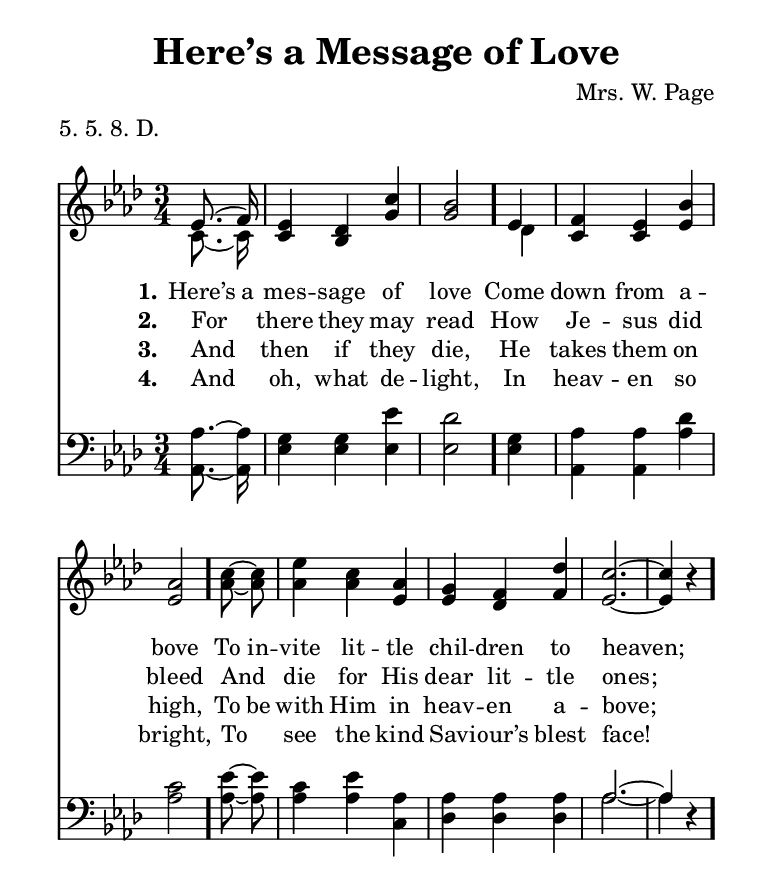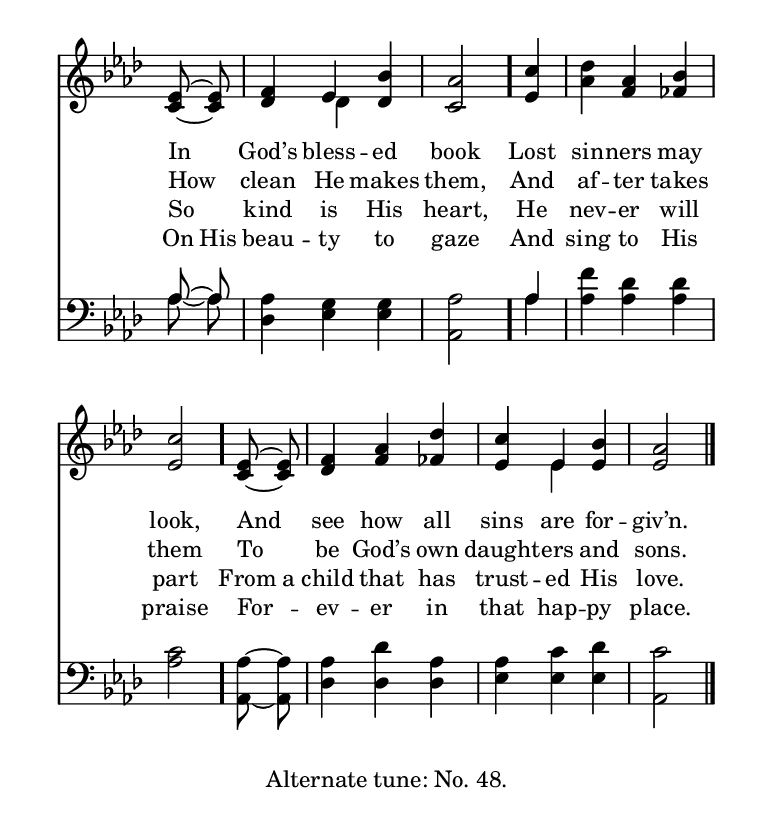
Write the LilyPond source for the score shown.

\include "common/global.ily"
\paper {
  \include "common/paper.ily"
  ragged-bottom = ##t
}

\header{
  %children
  hymnnumber = "301"
  title = "Here’s a Message of Love"
  tunename = "Waters"
  meter = "5. 5. 8. D."
  poet = ""
  composer = "Mrs. W. Page"
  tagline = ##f
}

global = {
  \include "common/overrides.ily"
  \override Staff.TimeSignature.style = #'numbered
  \time 3/4
  \override Score.MetronomeMark.transparent = ##t % hide all fermata changes too
  \tempo 4=90
  \key aes \major
  \partial 4
  \autoBeamOff
}

notesSoprano = {
\global
\relative c' {

  ees8.( f16) | ees4 des c' | bes2
  ees,4 | f ees bes' | aes2
  c8 ~ c8 | ees4 c aes | g f des' | c2. ~ | c4 r
  ees,8 ~ ees | f4 ees bes' | aes2 \eogbreak
  c4 | des aes bes | c2
  ees,8 ~ ees | f4 aes des | c ees, bes' | aes2

  \bar "|."

}
}

notesAlto = {
\global
\relative e' {

  c8. ~ c16 | c4 bes g' | g2
  des4 | c c ees | ees2
  aes8 ~ aes | aes4 aes ees | ees des f | ees2. ~ | ees4 r
  c8 ~ c | des4 des des | c2
  ees4 | aes f fes | ees2
  c8 ~ c | des4 f fes | ees4 ees ees | ees2

}
}

notesTenor = {
\global
\relative a {

  aes8. ~ aes16 |  g4 g ees' | des2
  g,4 | aes aes des | c2
  ees8 ~ ees | c4 ees aes, | aes aes aes | aes2. ~ | aes4 r
  aes8 ~ aes | aes4 g g | aes2
  aes4 | f' des des | c2
  aes8 ~ aes | aes4 des aes | aes c des | c2

}
}

notesBass = {
\global
\relative f, {

  aes8. ~ aes16 | ees'4 ees ees | ees2
  ees4 | aes, aes aes' | aes2
  aes8 ~ aes | aes4 aes c, | des des des | aes'2. ~ | aes4 r
  aes8 ~ aes | des,4 ees ees | aes,2
  aes'4 | aes aes aes | aes2
  aes,8 ~ aes | des4 des des | ees ees ees | aes,2

}
}

wordsA = \lyricmode {
\set stanza = "1."

{ \mon } Here’s a { \moff } mes -- sage of love \bar "."
Come down from a -- bove \bar "."
{ \mon } To in -- { \moff } vite lit -- tle chil -- dren to heaven; \bar "."
In God’s bless -- ed book \bar "."
Lost sin -- ners may look, \bar "."
And see how all sins are for -- giv’n. \bar "."

}

wordsB = \lyricmode {
\set stanza = "2."

For there they may read
How Je -- sus did bleed
And die for His dear lit -- tle ones;
How clean He makes them,
And af -- ter takes them
To be God’s own daught -- ers and sons.

}

wordsC = \lyricmode {
\set stanza = "3."

And then if they die,
He takes them on high,
{ \mon } To be { \moff } with Him in heav -- en a -- bove;
So kind is His heart,
He nev -- er will part
{ \mon } From a { \moff } child that has trust -- ed His love.

}

wordsD = \lyricmode {
\set stanza = "4."

And oh, what de -- light,
In heav -- en so bright,
To see the kind Sav -- iour’s blest face!
{ \mon } On His { \moff } beau -- ty to gaze
And sing to His praise
For -- ev -- er in that hap -- py place.

}

\score {
  \context ChoirStaff <<
    \context Staff = upper <<
      \set Staff.autoBeaming = ##f
      \set ChoirStaff.systemStartDelimiter = #'SystemStartBar
      \set ChoirStaff.printPartCombineTexts = ##f
      \partcombine #'(2 . 9) \notesSoprano \notesAlto
      \context NullVoice = sopranos { \voiceOne << \notesSoprano >> }
      \context Lyrics = one   \lyricsto sopranos \wordsA
      \context Lyrics = two   \lyricsto sopranos \wordsB
      \context Lyrics = three \lyricsto sopranos \wordsC
      \context Lyrics = four  \lyricsto sopranos \wordsD
    >>
    \context Staff = men <<
      \set Staff.autoBeaming = ##f
      \clef bass
      \set ChoirStaff.printPartCombineTexts = ##f
      \partcombine #'(2 . 9) \notesTenor \notesBass
    >>
  >>
  \layout {
    \include "common/layout.ily"
  }
  \midi{
    \include "common/midi.ily"
  }
}

\noPageBreak \markup { \vspace #2 \fill-line { \raise #2 \line { Alternate tune: No. 48. } } }

\version "2.19.49"  % necessary for upgrading to future LilyPond versions.

% vi:set et ts=2 sw=2 ai nocindent syntax=lilypond:
